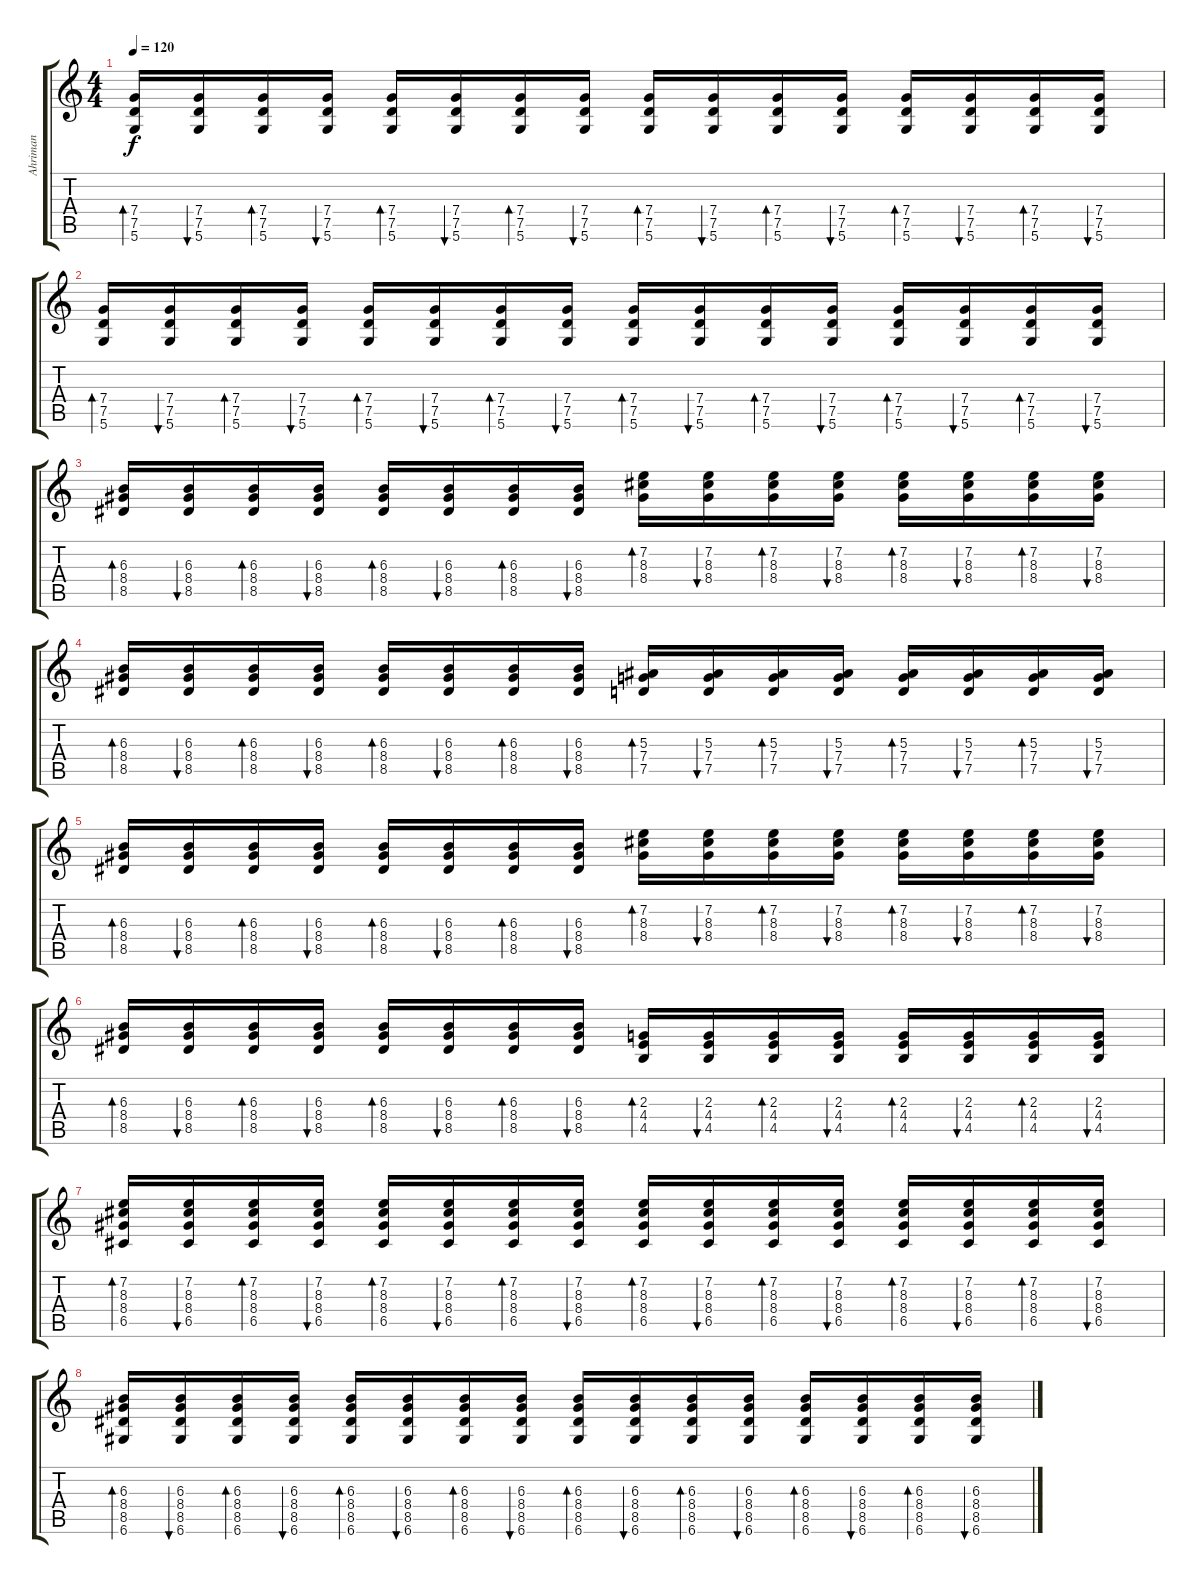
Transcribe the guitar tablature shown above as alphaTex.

\track ("Ahriman" "Ahriman") {instrument distortionguitar}
\staff {score tabs}
\tuning (D4 A3 F3 C3 G2 D2) {hide}
\ts (4 4)
\tempo 120
\clef g2
\ks c
(7.4 7.5 5.6).16{bd 120 dy f} (7.4 7.5 5.6).16{bu 60} (7.4 7.5 5.6).16{bd 60} (7.4 7.5 5.6).16{bu 60} (7.4 7.5 5.6).16{bd 60} (7.4 7.5 5.6).16{bu 30} (7.4 7.5 5.6).16{bd 30} (7.4 7.5 5.6).16{bu 30} (7.4 7.5 5.6).16{bd 30} (7.4 7.5 5.6).16{bu 30} (7.4 7.5 5.6).16{bd 30} (7.4 7.5 5.6).16{bu 30} (7.4 7.5 5.6).16{bd 30} (7.4 7.5 5.6).16{bu 30} (7.4 7.5 5.6).16{bd 30} (7.4 7.5 5.6).16{bu 30} |
(7.4 7.5 5.6).16{bd 120} (7.4 7.5 5.6).16{bu 60} (7.4 7.5 5.6).16{bd 60} (7.4 7.5 5.6).16{bu 60} (7.4 7.5 5.6).16{bd 60} (7.4 7.5 5.6).16{bu 30} (7.4 7.5 5.6).16{bd 30} (7.4 7.5 5.6).16{bu 30} (7.4 7.5 5.6).16{bd 30} (7.4 7.5 5.6).16{bu 30} (7.4 7.5 5.6).16{bd 30} (7.4 7.5 5.6).16{bu 30} (7.4 7.5 5.6).16{bd 30} (7.4 7.5 5.6).16{bu 30} (7.4 7.5 5.6).16{bd 30} (7.4 7.5 5.6).16{bu 30} |
(6.3 8.4 8.5).16{bd 120} (6.3 8.4 8.5).16{bu 60} (6.3 8.4 8.5).16{bd 60} (6.3 8.4 8.5).16{bu 60} (6.3 8.4 8.5).16{bd 60} (6.3 8.4 8.5).16{bu 30} (6.3 8.4 8.5).16{bd 30} (6.3 8.4 8.5).16{bu 30} (7.2 8.3 8.4).16{bd 30} (7.2 8.3 8.4).16{bu 30} (7.2 8.3 8.4).16{bd 30} (7.2 8.3 8.4).16{bu 30} (7.2 8.3 8.4).16{bd 30} (7.2 8.3 8.4).16{bu 30} (7.2 8.3 8.4).16{bd 30} (7.2 8.3 8.4).16{bu 30} |
(6.3 8.4 8.5).16{bd 120} (6.3 8.4 8.5).16{bu 60} (6.3 8.4 8.5).16{bd 60} (6.3 8.4 8.5).16{bu 60} (6.3 8.4 8.5).16{bd 60} (6.3 8.4 8.5).16{bu 30} (6.3 8.4 8.5).16{bd 30} (6.3 8.4 8.5).16{bu 30} (5.3 7.4 7.5).16{bd 30} (5.3 7.4 7.5).16{bu 30} (5.3 7.4 7.5).16{bd 30} (5.3 7.4 7.5).16{bu 30} (5.3 7.4 7.5).16{bd 30} (5.3 7.4 7.5).16{bu 30} (5.3 7.4 7.5).16{bd 30} (5.3 7.4 7.5).16{bu 30} |
(6.3 8.4 8.5).16{bd 120} (6.3 8.4 8.5).16{bu 60} (6.3 8.4 8.5).16{bd 60} (6.3 8.4 8.5).16{bu 60} (6.3 8.4 8.5).16{bd 60} (6.3 8.4 8.5).16{bu 30} (6.3 8.4 8.5).16{bd 30} (6.3 8.4 8.5).16{bu 30} (7.2 8.3 8.4).16{bd 30} (7.2 8.3 8.4).16{bu 30} (7.2 8.3 8.4).16{bd 30} (7.2 8.3 8.4).16{bu 30} (7.2 8.3 8.4).16{bd 30} (7.2 8.3 8.4).16{bu 30} (7.2 8.3 8.4).16{bd 30} (7.2 8.3 8.4).16{bu 30} |
(6.3 8.4 8.5).16{bd 120} (6.3 8.4 8.5).16{bu 60} (6.3 8.4 8.5).16{bd 60} (6.3 8.4 8.5).16{bu 60} (6.3 8.4 8.5).16{bd 60} (6.3 8.4 8.5).16{bu 30} (6.3 8.4 8.5).16{bd 30} (6.3 8.4 8.5).16{bu 30} (2.3 4.4 4.5).16{bd 30} (2.3 4.4 4.5).16{bu 30} (2.3 4.4 4.5).16{bd 30} (2.3 4.4 4.5).16{bu 30} (2.3 4.4 4.5).16{bd 30} (2.3 4.4 4.5).16{bu 30} (2.3 4.4 4.5).16{bd 30} (2.3 4.4 4.5).16{bu 30} |
(7.2 8.3 8.4 6.5).16{bd 60} (7.2 8.3 8.4 6.5).16{bu 60} (7.2 8.3 8.4 6.5).16{bd 60} (7.2 8.3 8.4 6.5).16{bu 60} (7.2 8.3 8.4 6.5).16{bd 60} (7.2 8.3 8.4 6.5).16{bu 60} (7.2 8.3 8.4 6.5).16{bd 60} (7.2 8.3 8.4 6.5).16{bu 60} (7.2 8.3 8.4 6.5).16{bd 60} (7.2 8.3 8.4 6.5).16{bu 60} (7.2 8.3 8.4 6.5).16{bd 60} (7.2 8.3 8.4 6.5).16{bu 60} (7.2 8.3 8.4 6.5).16{bd 60} (7.2 8.3 8.4 6.5).16{bu 60} (7.2 8.3 8.4 6.5).16{bd 60} (7.2 8.3 8.4 6.5).16{bu 60} |
(6.3 8.4 8.5 6.6).16{bd 120} (6.3 8.4 8.5 6.6).16{bu 60} (6.3 8.4 8.5 6.6).16{bd 60} (6.3 8.4 8.5 6.6).16{bu 60} (6.3 8.4 8.5 6.6).16{bd 60} (6.3 8.4 8.5 6.6).16{bu 30} (6.3 8.4 8.5 6.6).16{bd 30} (6.3 8.4 8.5 6.6).16{bu 30} (6.3 8.4 8.5 6.6).16{bd 30} (6.3 8.4 8.5 6.6).16{bu 30} (6.3 8.4 8.5 6.6).16{bd 30} (6.3 8.4 8.5 6.6).16{bu 30} (6.3 8.4 8.5 6.6).16{bd 30} (6.3 8.4 8.5 6.6).16{bu 30} (6.3 8.4 8.5 6.6).16{bd 30} (6.3 8.4 8.5 6.6).16{bu 30}
